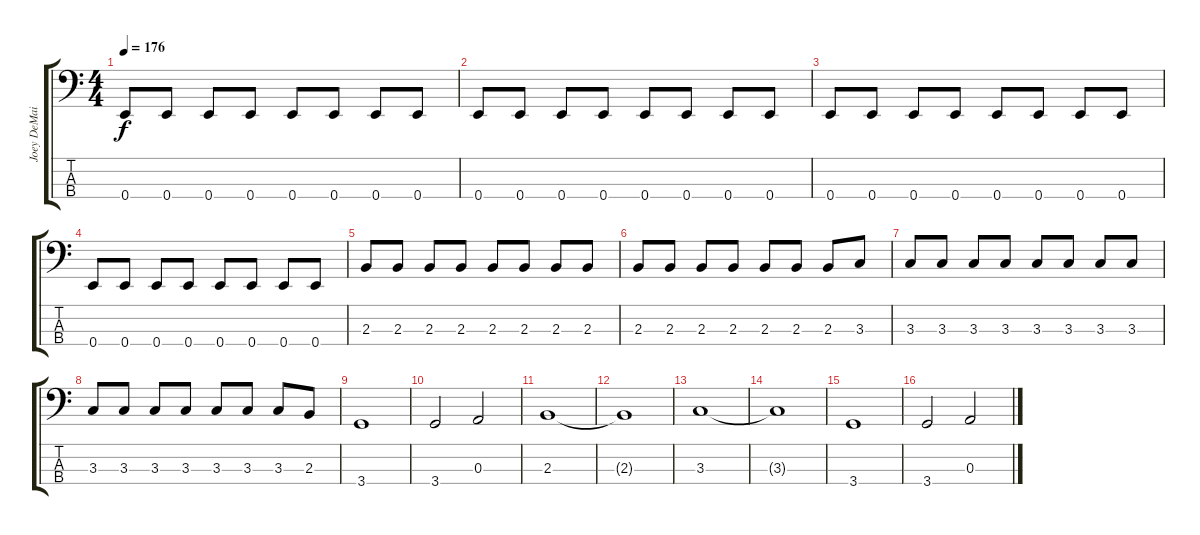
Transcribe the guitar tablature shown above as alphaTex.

\track ("Joey DeMaio" "Joey DeMai") {instrument electricbasspick}
\staff {score tabs}
\tuning (G2 D2 A1 E1) {hide}
\ts (4 4)
\tempo 176
\clef f4
\ks c
0.4.8{dy f} 0.4.8 0.4.8 0.4.8 0.4.8 0.4.8 0.4.8 0.4.8 |
0.4.8 0.4.8 0.4.8 0.4.8 0.4.8 0.4.8 0.4.8 0.4.8 |
0.4.8 0.4.8 0.4.8 0.4.8 0.4.8 0.4.8 0.4.8 0.4.8 |
0.4.8 0.4.8 0.4.8 0.4.8 0.4.8 0.4.8 0.4.8 0.4.8 |
2.3.8 2.3.8 2.3.8 2.3.8 2.3.8 2.3.8 2.3.8 2.3.8 |
2.3.8 2.3.8 2.3.8 2.3.8 2.3.8 2.3.8 2.3.8 3.3.8 |
3.3.8 3.3.8 3.3.8 3.3.8 3.3.8 3.3.8 3.3.8 3.3.8 |
3.3.8 3.3.8 3.3.8 3.3.8 3.3.8 3.3.8 3.3.8 2.3.8 |
3.4.1 |
3.4.2 0.3.2 |
2.3.1 |
2.3{t}.1 |
3.3.1 |
3.3{t}.1 |
3.4.1 |
3.4.2 0.3.2
